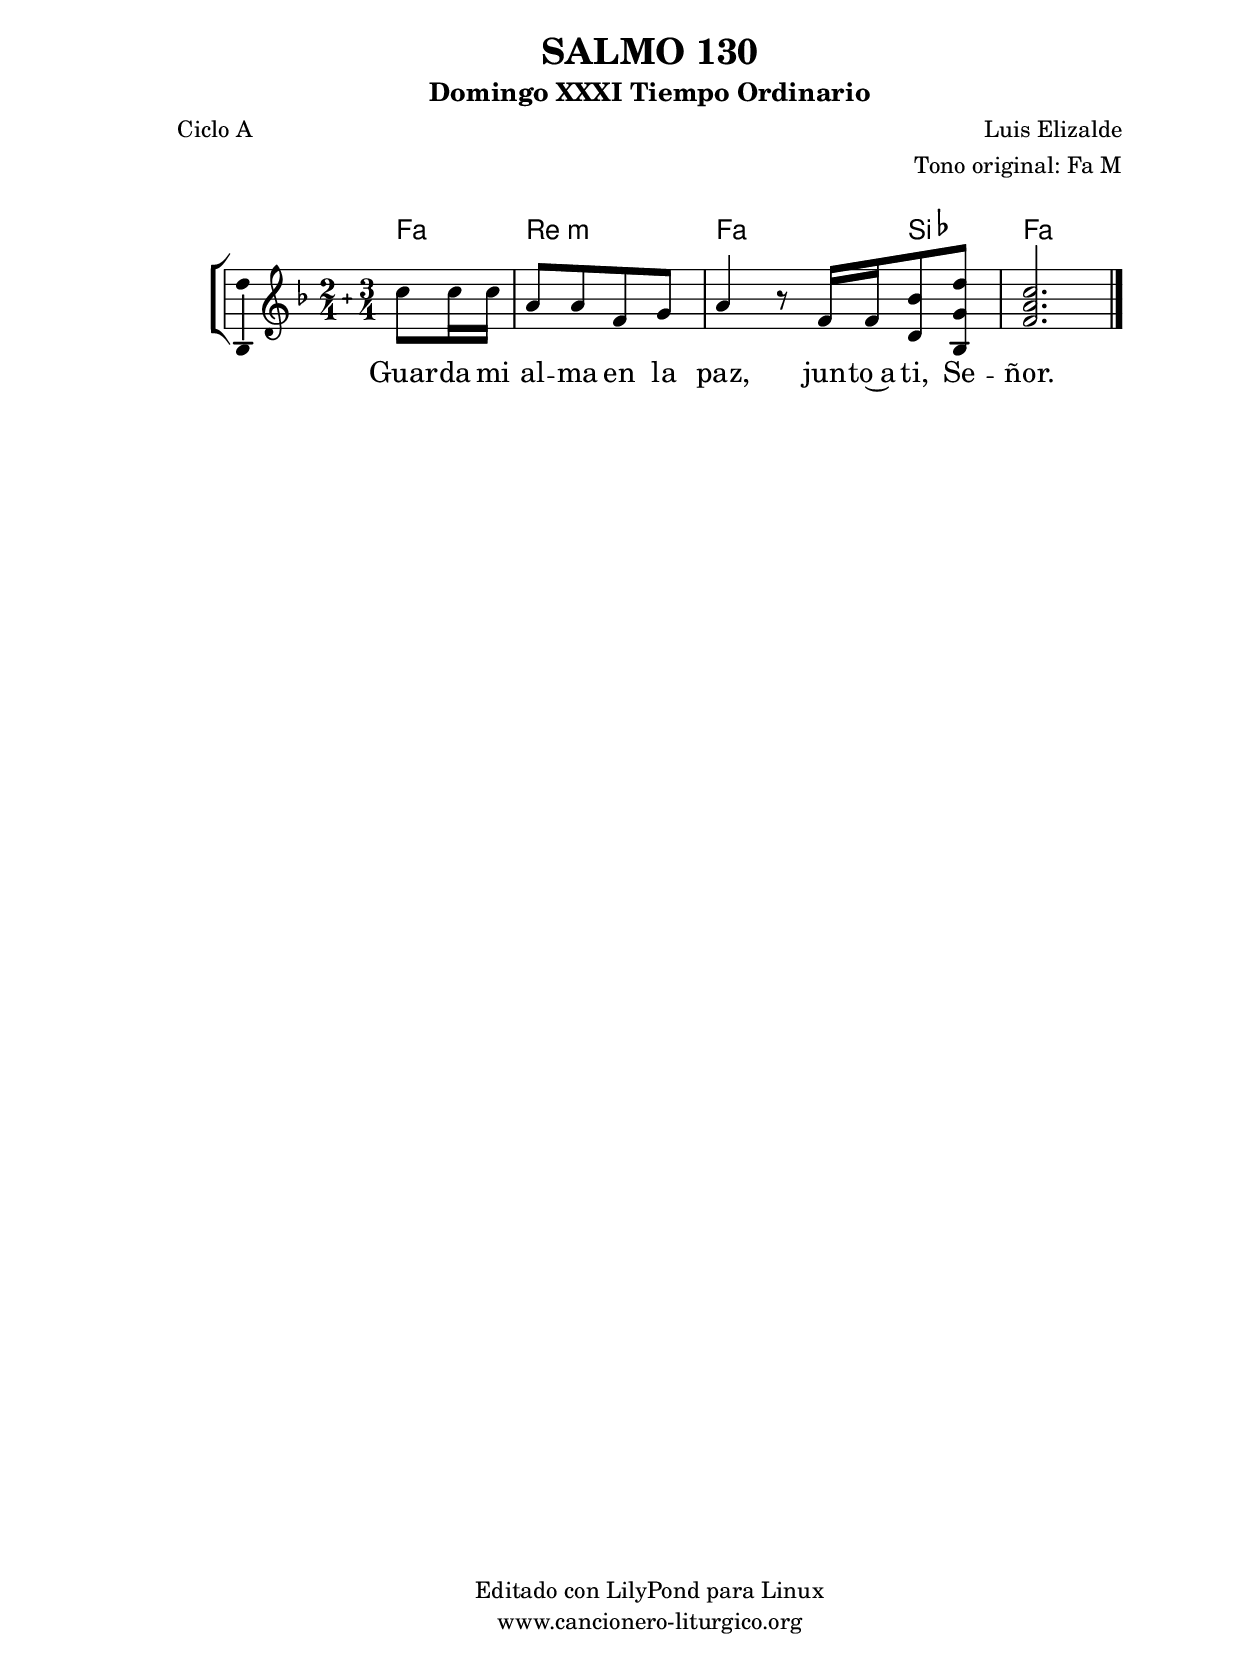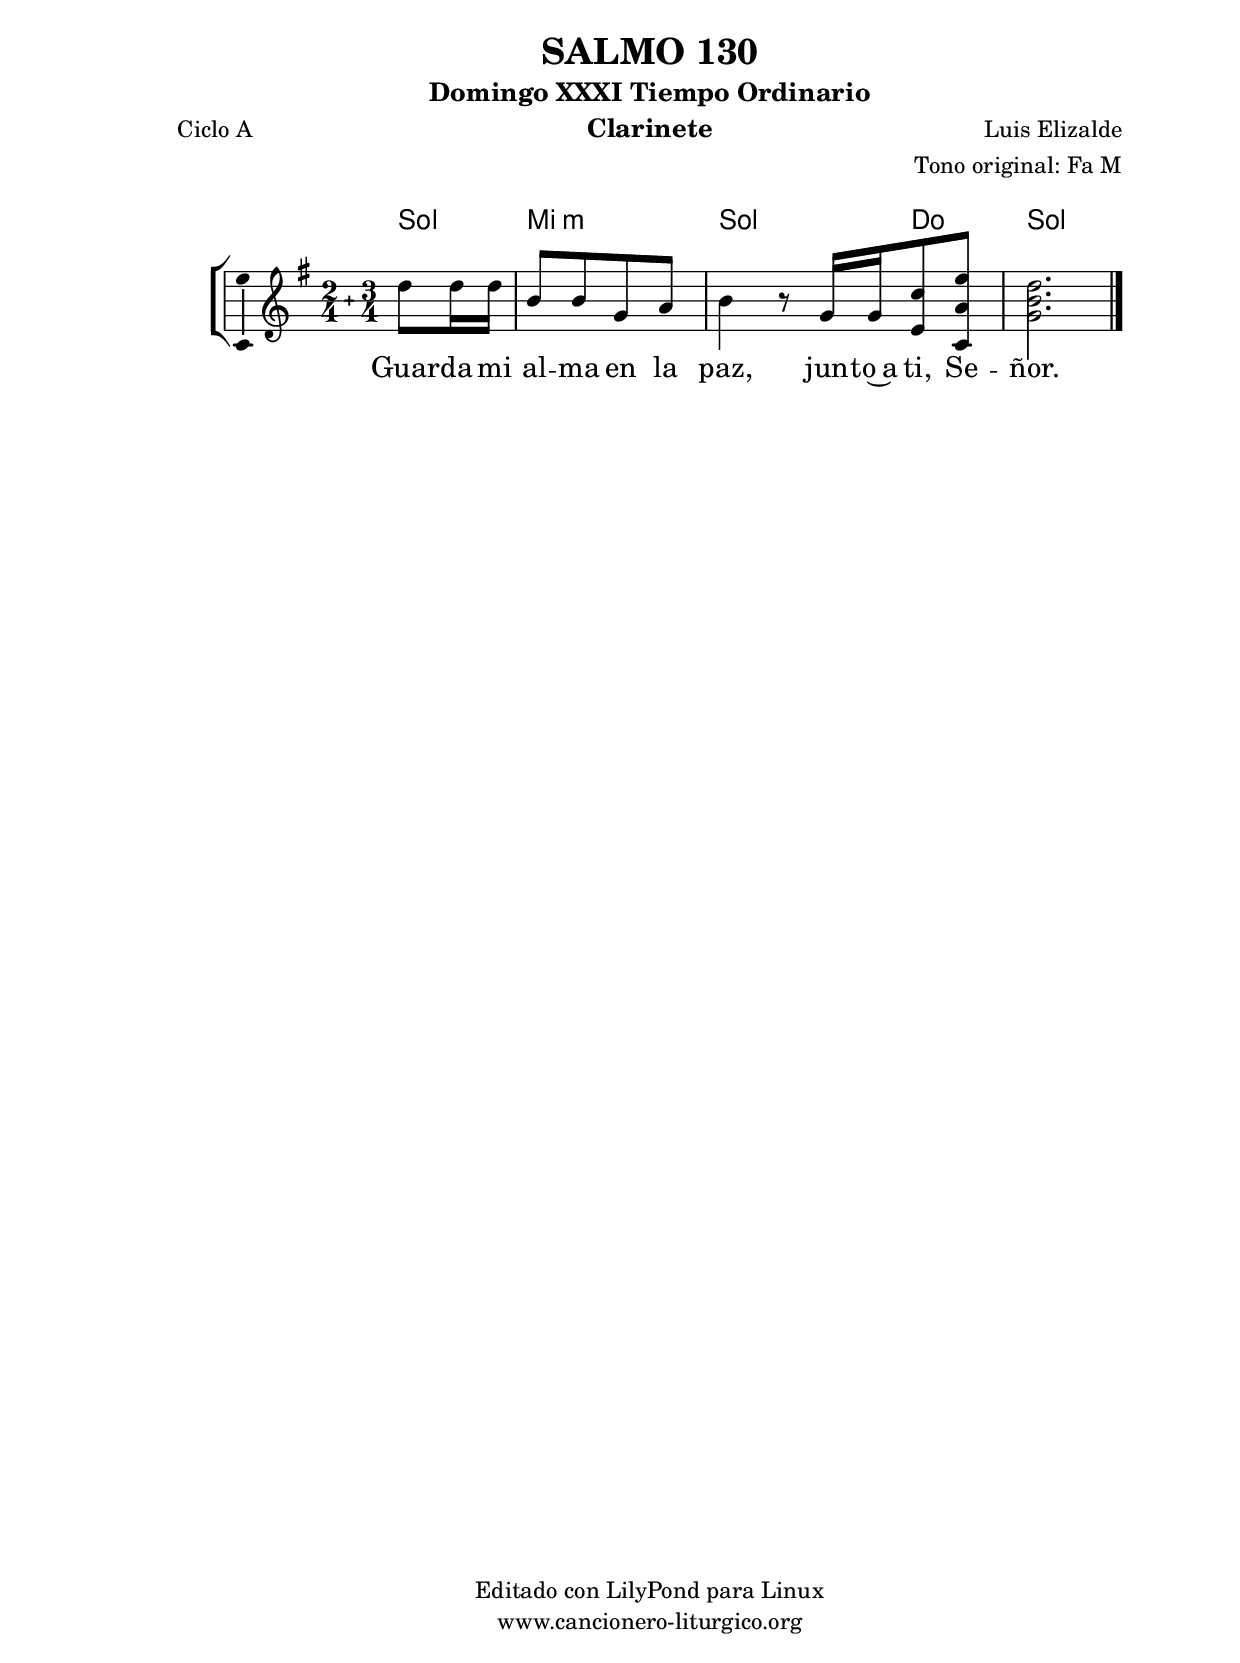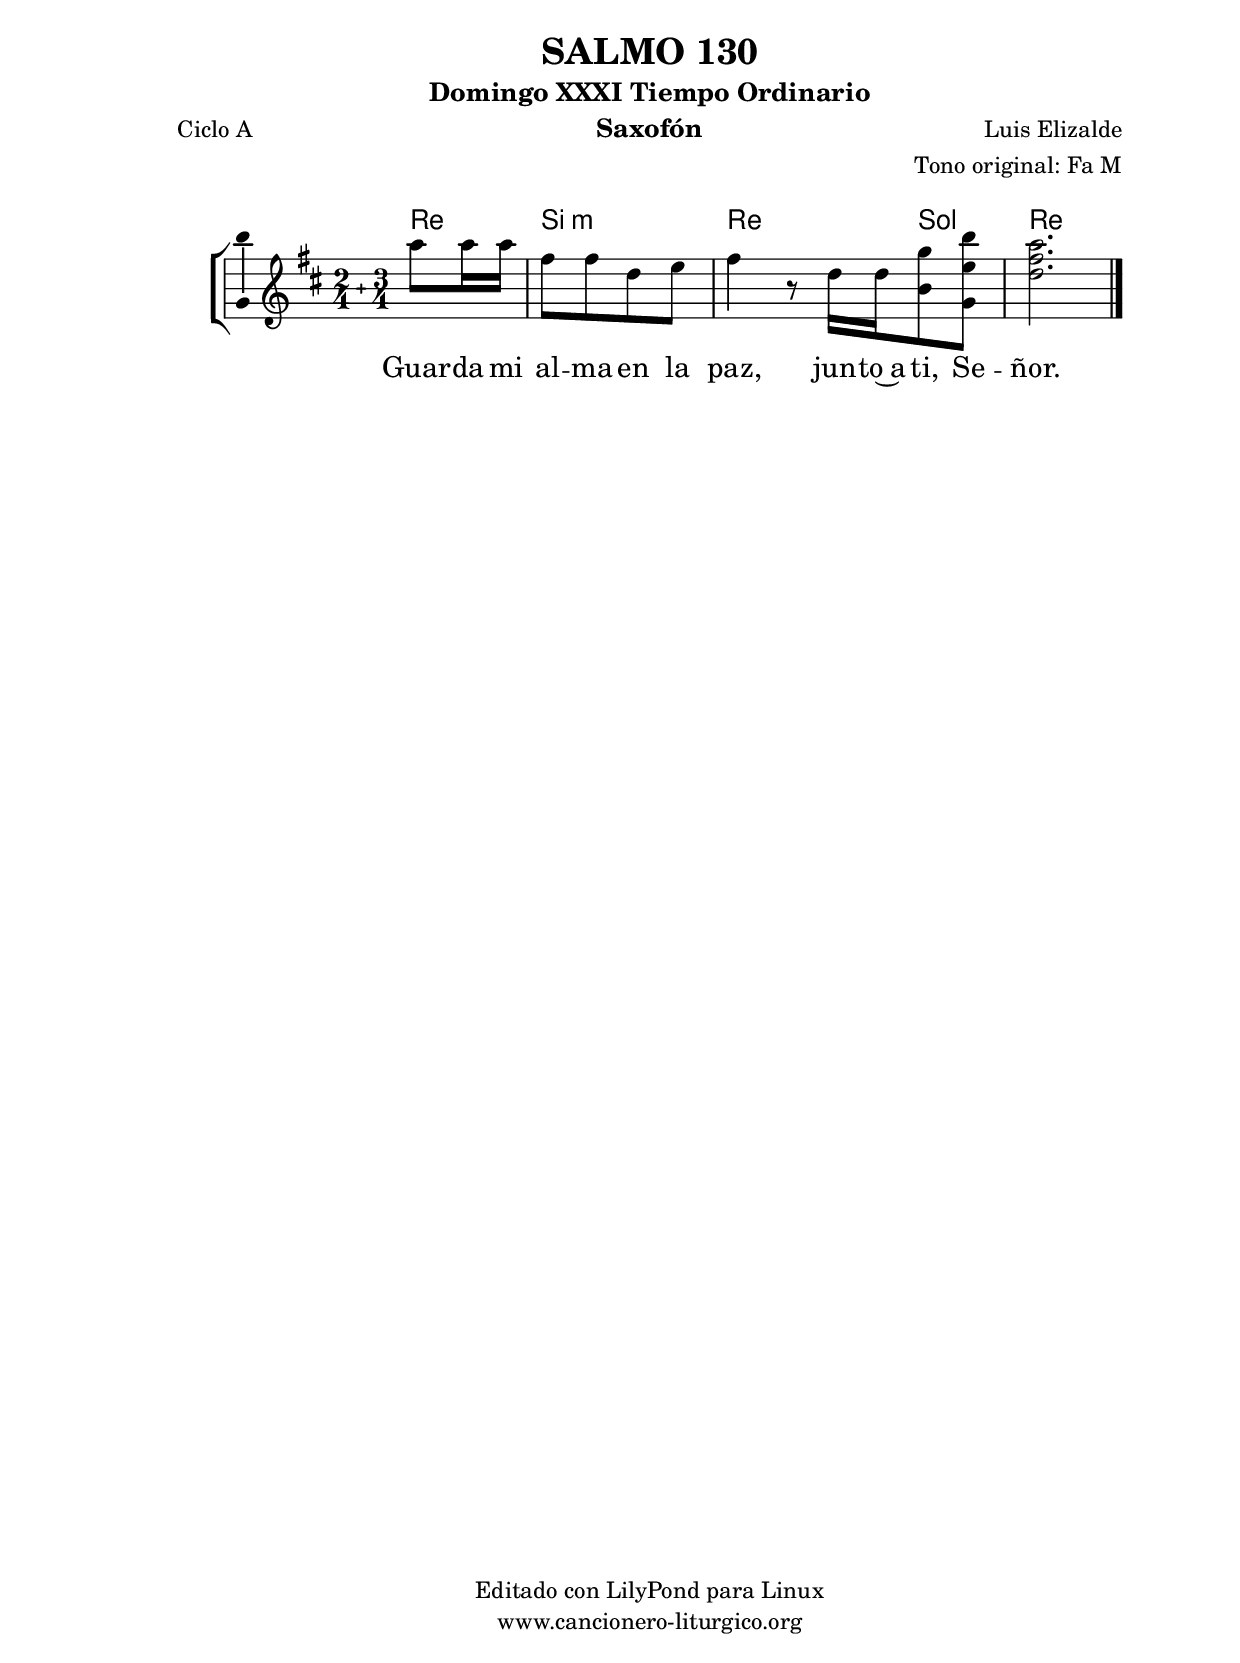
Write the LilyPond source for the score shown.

%
%para convertir .midi en .wav:
%timidity filename.midi -Ow -o finename.wav
%
%
%Para convertir de .wav a .mp3:
%lame -h -m j filename.wav
%
%
%para escuchar el midi:
%timidity nombrefichero.midi
%


%versión de lilypond para la que se ha escrito esta partitura:
\version "2.16.0"

	%Tamaño papel
	#(set-default-paper-size "a4")
	%Tamaño partitura
	#(set-global-staff-size 20)
	%No responde al pulsar sobre una nota
	#(ly:set-option 'point-and-click #f)

%parámetros del encabezamiento:
\header {
	title = "SALMO 130"
	subtitle = "Domingo XXXI Tiempo Ordinario"
	composer = "Luis Elizalde"
	poet = "Ciclo A"
	meter = ""
	arranger = "Tono original: Fa M"
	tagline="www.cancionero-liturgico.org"
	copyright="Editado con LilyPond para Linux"
	tiempo = "Ordinario"
	usos = "Salmo"
	letra = "Guarda mi alma en la paz, junto a ti, Señor."
	}

%parámetros asociados al papel:
\paper  {
	oddHeaderMarkup = \markup {\fill-line { \on-the-fly #not-first-page \fromproperty #'header:title \on-the-fly #not-first-page \fromproperty #'header:composer }}
	evenHeaderMarkup = \markup {\fill-line { \fromproperty #'header:composer \fromproperty #'header:title }}
	#(set-paper-size "a4")
	print-page-number = ##f
	first-page-number = 1
	print-first-page-number = ##f
%	head-separation = 3.0 \cm
	top-margin = 2.0 \cm
	bottom-margin = 0.5\cm
%%%	bottom-margin = -1.0\cm
	left-margin = 3.0 \cm
	line-width = 16.0 \cm 
	indent = 8\mm
	interscoreline = 2.\mm
	between-system-space = 15\mm
%	para que las partituras no llenen la hoja:
	ragged-bottom = ##t
%	idem para la última hoja:
	ragged-last-bottom = ##f
%	para que las partituras llenen el ancho del papel:
	ragged-last = ##f
	after-title-space = 2.5 \cm
%page-count=1
%system-count=8

	%Flexible Vertical Spacing
%	markup-markup-spacing =
%	#'((basic-distance . 15) (minimum-distance . 15) (padding . 3))
	markup-system-spacing =
	#'((basic-distance . 15) (minimum-distance . 15) (padding . 3))
	system-system-spacing =
	#'((basic-distance . 15) (minimum-distance . 15) (padding . 3))
	score-system-spacing =
	#'((basic-distance . 15) (minimum-distance . 15) (padding . 5))
%	top-system-spacing = % header
%	#'((basic-distance . 8) (minimum-distance . 0) (padding . 3))
%	top-markup-spacing =
%	#'((basic-distance . 20) (minimum-distance . 20) (padding . 3))
	last-bottom-spacing = % footer
	#'((basic-distance . 5) (minimum-distance . 5) (padding . 3))
%	score-markup-spacing =
%	#'((basic-distance . 16) (minimum-distance . 13) (padding . 3))

	}


%parámetros que afectan a toda la partitura:
global =  {
	%clave de sol (G):
	\clef G
	%armadura:
%	\transpose ees f
	\key f \major
	\tempo 4=90
	\set Score.tempoHideNote = ##t
	}


acordes = {
	\italianChords
	\chordmode {
%	\transpose ees f
{

f4 d2:m f bes4 f2.

	}
	}
}

melodia = 
%	\transpose ees f
{
	\relative c''{

\compoundMeter #'((2 4) (3 4))

\partial 4

c8 c16 c
a8 a f g

\bar "|"

a4 r8 f16 f <bes d,>8 <d g, bes,>
<c a f>2.

	\bar "|."
	}
	}


texto = \lyricmode {
Guar -- da mi al -- ma en la paz, jun -- to~a ti, Se -- ñor.
	}


acordesStaff = \context ChordNames = acordesStaff <<
	\set chordChanges = ##t
	\acordes
	>>


vozStaff = \context Voice = vozStaff
\with {\consists "Ambitus_engraver"}
<<
%	\set Staff.instrumentName = ""
%	\set Staff.shortInstrumentName = ""
%	\set Staff.midiInstrument = #"clarinet"
%	\set Staff.midiInstrument = #"cello"
%	\set Staff.midiInstrument = #"flute"
	\set Staff.midiInstrument = #"electric guitar (jazz)"
%	\set Staff.midiInstrument = #"english horn"
%	\set Staff.midiInstrument = #"violin"
%	\set Staff.midiInstrument = #"glockenspiel"
	\set Staff.midiMinimumVolume = #0.7
	\set Staff.midiMaximumVolume = #0.9
	\global
	\melodia
	>>


textoStaff = \context Lyrics = textoStaff <<
	\lyricsto vozStaff \texto
	>>

\book {
	\score {
		\context ChoirStaff {
			\override StaffGroup.SystemStartBracket #'collapse-height = #1
			\override Score.SystemStartBar #'collapse-height = #1
			<<
			\acordesStaff
			\vozStaff
			\textoStaff
			>>
			}
		\layout {
	    		\context {
				\Lyrics
				\override LyricText #'font-size = #2
				}
	   		 \context {
				\Score
				%fontSize = #3
				\override StaffSymbol #'staff-space = #(magstep +3)
				%\override Beam #'thickness = #0.55
				%\override SpacingSpanner #'spacing-increment = #1.0
				%\override Slur #'height-limit = #1.5
				}
			}
		}
	\score {
		\unfoldRepeats
		\context ChoirStaff {
			<<
			\acordesStaff
			\vozStaff
			>>
			}
		\midi {
	  		\context {
	  			\Score
				tempoWholesPerMinute = #(ly:make-moment 70 4)
				}
			}
		}
	}

%Partitura para clarinete
#(define output-suffix "C")
\book {
	\header{
		instrument = "Clarinete"
		}
	\score {
		\context ChoirStaff {
			\override StaffGroup.SystemStartBracket #'collapse-height = #1
			\override Score.SystemStartBar #'collapse-height = #1
\transpose c d
			<<
			\acordesStaff
			\vozStaff
			\textoStaff
			>>
			}
		\layout {
	    		\context {
				\Lyrics
				\override LyricText #'font-size = #2
				}
	   		 \context {
				\Score
				%fontSize = #3
				\override StaffSymbol #'staff-space = #(magstep +3)
				%\override Beam #'thickness = #0.55
				%\override SpacingSpanner #'spacing-increment = #1.0
				%\override Slur #'height-limit = #1.5
				}
			}
		}
	}

%Partitura para saxofón
#(define output-suffix "S")
\book {
	\header{
		instrument = "Saxofón"
		}
	\score {
		\context ChoirStaff {
			\override StaffGroup.SystemStartBracket #'collapse-height = #1
			\override Score.SystemStartBar #'collapse-height = #1
\transpose c a
			<<
			\acordesStaff
			\vozStaff
			\textoStaff
			>>
			}
		\layout {
	    		\context {
				\Lyrics
				\override LyricText #'font-size = #2
				}
	   		 \context {
				\Score
				%fontSize = #3
				\override StaffSymbol #'staff-space = #(magstep +3)
				%\override Beam #'thickness = #0.55
				%\override SpacingSpanner #'spacing-increment = #1.0
				%\override Slur #'height-limit = #1.5
				}
			}
		}
	}

